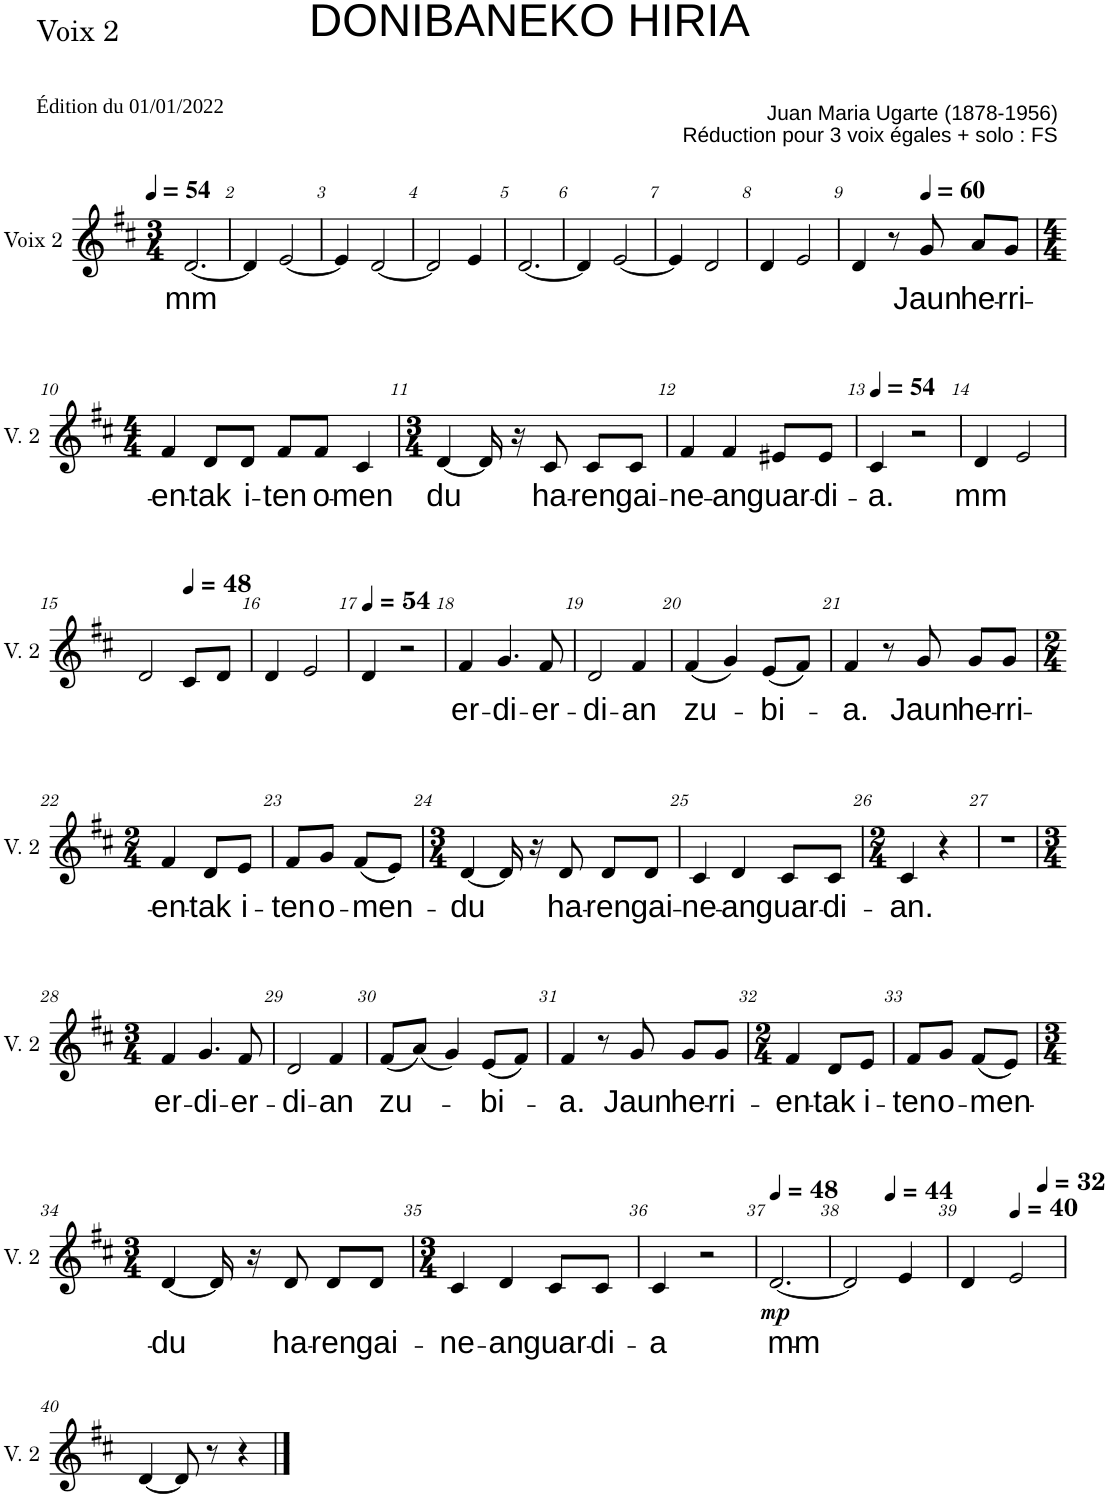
**kern	**text	**dynam
*part1	*part1	*part1
*staff1	*staff1	*staff1
*I"Voix 2	*	*
*I'V. 2	*	*
*clefG2	*	*
*k[f#c#]	*	*
*M3/4	*	*
*MM54	*	*
=1	=1	=1
!	!LO:LY:b	!
[2.d/	mm	.
=2	=2	=2
4d/]	.	.
[2e/	.	.
=3	=3	=3
4e/]	.	.
[2d/	.	.
=4	=4	=4
2d/]	.	.
4e/	.	.
=5	=5	=5
[2.d/	.	.
=6	=6	=6
4d/]	.	.
[2e/	.	.
=7	=7	=7
4e/]	.	.
2d/	.	.
=8	=8	=8
4d/	.	.
2e/	.	.
=9	=9	=9
4d/	.	.
8r	.	.
*MM60	*	*
!	!LO:LY:b	!
8g/	Jaun	.
!	!LO:LY:b	!
8a/L	he-	.
!	!LO:LY:b	!
8g/J	-rri-	.
!!LO:LB:g=z
=10	=10	=10
*M4/4	*	*
!	!LO:LY:b	!
4f#/	-en-	.
!	!LO:LY:b	!
8d/L	-tak	.
!	!LO:LY:b	!
8d/J	i-	.
!	!LO:LY:b	!
8f#/L	-ten	.
!	!LO:LY:b	!
8f#/J	o-	.
!	!LO:LY:b	!
4c#/	-men	.
=11	=11	=11
*M3/4	*	*
!	!LO:LY:b	!
[4d/	du	.
16d/]	.	.
16r	.	.
!	!LO:LY:b	!
8c#/	ha-	.
!	!LO:LY:b	!
8c#/L	-ren	.
!	!LO:LY:b	!
8c#/J	gai-	.
=12	=12	=12
!	!LO:LY:b	!
4f#/	-ne-	.
!	!LO:LY:b	!
4f#/	-an	.
!	!LO:LY:b	!
8e#X/L	guar-	.
!	!LO:LY:b	!
8e#/J	-di-	.
=13	=13	=13
*MM54	*	*
!	!LO:LY:b	!
4c#/	-a.	.
2r	.	.
=14	=14	=14
!	!LO:LY:b	!
4d/	mm	.
2e/	.	.
!!LO:LB:g=z
=15	=15	=15
2d/	.	.
*MM48	*	*
8c#/L	.	.
8d/J	.	.
=16	=16	=16
4d/	.	.
2e/	.	.
=17	=17	=17
*MM54	*	*
4d/	.	.
2r	.	.
=18	=18	=18
!	!LO:LY:b	!
4f#/	er-	.
!	!LO:LY:b	!
4.g/	-di-	.
!	!LO:LY:b	!
8f#/	-er-	.
=19	=19	=19
!	!LO:LY:b	!
2d/	-di-	.
!	!LO:LY:b	!
4f#/	-an	.
=20	=20	=20
!	!LO:LY:b	!
(4f#/	zu-	.
4g/)	.	.
!	!LO:LY:b	!
(8e/L	-bi-	.
8f#/J)	.	.
=21	=21	=21
!	!LO:LY:b	!
4f#/	-a.	.
8r	.	.
!	!LO:LY:b	!
8g/	Jaun	.
!	!LO:LY:b	!
8g/L	he-	.
!	!LO:LY:b	!
8g/J	-rri-	.
!!LO:LB:g=z
=22	=22	=22
*M2/4	*	*
!	!LO:LY:b	!
4f#/	-en-	.
!	!LO:LY:b	!
8d/L	-tak	.
!	!LO:LY:b	!
8e/J	i-	.
=23	=23	=23
!	!LO:LY:b	!
8f#/L	-ten	.
!	!LO:LY:b	!
8g/J	o-	.
!	!LO:LY:b	!
(8f#/L	-men-	.
8e/J)	.	.
=24	=24	=24
*M3/4	*	*
!	!LO:LY:b	!
[4d/	du	.
16d/]	.	.
16r	.	.
!	!LO:LY:b	!
8d/	ha-	.
!	!LO:LY:b	!
8d/L	-ren	.
!	!LO:LY:b	!
8d/J	gai-	.
=25	=25	=25
!	!LO:LY:b	!
4c#/	-ne-	.
!	!LO:LY:b	!
4d/	-an	.
!	!LO:LY:b	!
8c#/L	guar-	.
!	!LO:LY:b	!
8c#/J	-di-	.
=26	=26	=26
*M2/4	*	*
!	!LO:LY:b	!
4c#/	-an.	.
4r	.	.
=27	=27	=27
2r	.	.
!!LO:LB:g=z
=28	=28	=28
*M3/4	*	*
!	!LO:LY:b	!
4f#/	er-	.
!	!LO:LY:b	!
4.g/	-di-	.
!	!LO:LY:b	!
8f#/	er-	.
=29	=29	=29
!	!LO:LY:b	!
2d/	-di-	.
!	!LO:LY:b	!
4f#/	-an	.
=30	=30	=30
!	!LO:LY:b	!
(8f#/L	zu-	.
(8a/J)	.	.
4g/)	.	.
!	!LO:LY:b	!
(8e/L	-bi-	.
8f#/J)	.	.
=31	=31	=31
!	!LO:LY:b	!
4f#/	-a.	.
8r	.	.
!	!LO:LY:b	!
8g/	Jaun	.
!	!LO:LY:b	!
8g/L	he-	.
!	!LO:LY:b	!
8g/J	-rri-	.
=32	=32	=32
*M2/4	*	*
!	!LO:LY:b	!
4f#/	-en-	.
!	!LO:LY:b	!
8d/L	-tak	.
!	!LO:LY:b	!
8e/J	i-	.
=33	=33	=33
!	!LO:LY:b	!
8f#/L	-ten	.
!	!LO:LY:b	!
8g/J	o-	.
!	!LO:LY:b	!
(8f#/L	-men-	.
8e/J)	.	.
!!LO:LB:g=z
=34	=34	=34
*M3/4	*	*
!	!LO:LY:b	!
[4d/	du	.
16d/]	.	.
16r	.	.
!	!LO:LY:b	!
8d/	ha-	.
!	!LO:LY:b	!
8d/L	-ren	.
!	!LO:LY:b	!
8d/J	gai-	.
=35	=35	=35
*M3/4	*	*
!	!LO:LY:b	!
4c#/	-ne-	.
!	!LO:LY:b	!
4d/	-an	.
!	!LO:LY:b	!
8c#/L	guar-	.
!	!LO:LY:b	!
8c#/J	-di-	.
=36	=36	=36
!	!LO:LY:b	!
4c#/	-a	.
2r	.	.
=37	=37	=37
*MM48	*	*
!	!LO:LY:b	!LO:DY:b
[2.d/	mm-	mp
=38	=38	=38
*^	*	*
2d/]	4.ryy	.	.
*MM44	*	*	*
.	4.ryy	.	.
4e/	.	.	.
=39	=39	=39	=39
4d/	2ryy	.	.
*MM40	*	*	*
2e/	.	.	.
*MM32	*	*	*
.	4ryy	.	.
*v	*v	*	*
!!LO:LB:g=z
=40	=40	=40
[4d/	.	.
8d/]	.	.
8r	.	.
4r	.	.
==	==	==
*-	*-	*-
